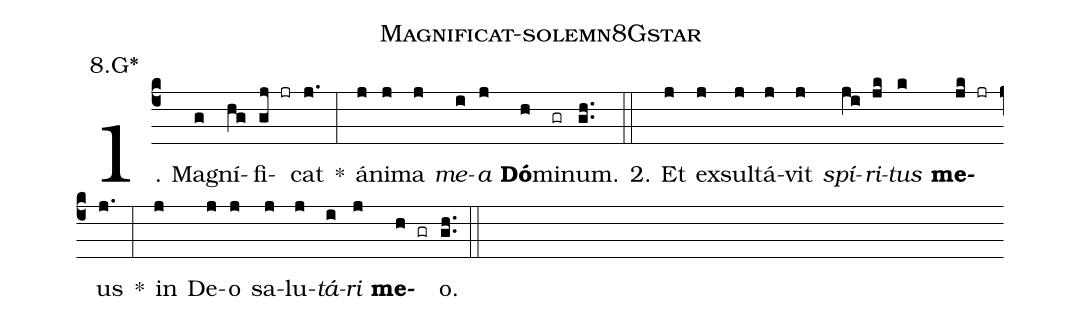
name: Magnificat-solemn8Gstar;
annotation: 8.G*;
%%
(c4)1. Ma(g)gní(hg)fi(gj jr)cat(j.) *(:) á(j)ni(j)ma(j) <i>me</i>(i)<i>a</i>(j) <b>Dó</b>(h)mi(gr)num.(gh..) (::)
2. Et(j) ex(j)sul(j)tá(j)vit(j) <i>spí</i>(ji)<i>ri</i>(jk)<i>tus</i>(k) <b>me</b>(jk jr)us(j.) *(:) in(j) De(j)o(j) sa(j)lu(j)<i>tá</i>(i)<i>ri</i>(j) <b>me</b>(h gr)o.(gh..) (::)
